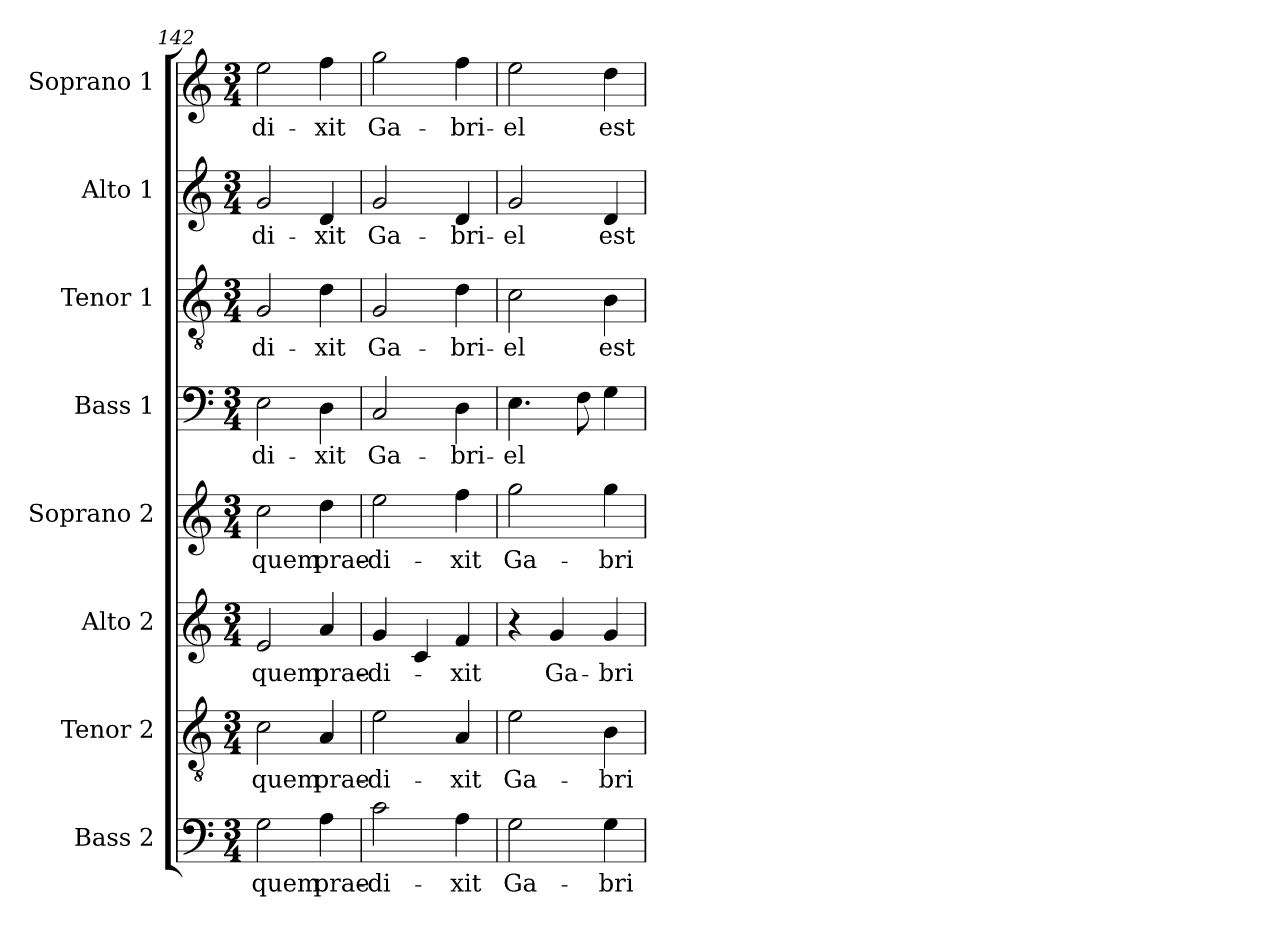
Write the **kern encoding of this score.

**kern	**text	**kern	**text	**kern	**text	**kern	**text	**kern	**text	**kern	**text	**kern	**text	**kern	**text
*part8	*part8	*part7	*part7	*part6	*part6	*part5	*part5	*part4	*part4	*part3	*part3	*part2	*part2	*part1	*part1
*staff8	*staff8	*staff7	*staff7	*staff6	*staff6	*staff5	*staff5	*staff4	*staff4	*staff3	*staff3	*staff2	*staff2	*staff1	*staff1
*I"Bass 2	*	*I"Tenor 2	*	*I"Alto 2	*	*I"Soprano 2	*	*I"Bass 1	*	*I"Tenor 1	*	*I"Alto 1	*	*I"Soprano 1	*
*I'B2	*	*I'T2	*	*I'A2	*	*I'S2	*	*I'B1	*	*I'T1	*	*I'A1	*	*I'S1	*
*clefF4	*	*clefGv2	*	*clefG2	*	*clefG2	*	*clefF4	*	*clefGv2	*	*clefG2	*	*clefG2	*
*	*	*ITrd7c12	*	*	*	*	*	*	*	*ITrd7c12	*	*	*	*	*
*k[]	*	*k[]	*	*k[]	*	*k[]	*	*k[]	*	*k[]	*	*k[]	*	*k[]	*
*C:	*	*C:	*	*C:	*	*C:	*	*C:	*	*C:	*	*C:	*	*C:	*
*M3/4	*	*M3/4	*	*M3/4	*	*M3/4	*	*M3/4	*	*M3/4	*	*M3/4	*	*M3/4	*
=142	=142	=142	=142	=142	=142	=142	=142	=142	=142	=142	=142	=142	=142	=142	=142
!	!LO:LY:b:color=#000000	!	!	!	!	!	!	!	!	!	!	!	!	!	!
!	!	!	!LO:LY:b:color=#000000	!	!	!	!	!	!	!	!	!	!	!	!
!	!	!	!	!	!LO:LY:b:color=#000000	!	!	!	!	!	!	!	!	!	!
!	!	!	!	!	!	!	!LO:LY:b:color=#000000	!	!	!	!	!	!	!	!
!	!	!	!	!	!	!	!	!	!LO:LY:b:color=#000000	!	!	!	!	!	!
!	!	!	!	!	!	!	!	!	!	!	!LO:LY:b:color=#000000	!	!	!	!
!	!	!	!	!	!	!	!	!	!	!	!	!	!LO:LY:b:color=#000000	!	!
!	!	!	!	!	!	!	!	!	!	!	!	!	!	!	!LO:LY:b:color=#000000
2Gi\	quem	2Ci\	quem	2ei/	quem	2cci\	quem	2Ei\	-di-	2GGi/	-di-	2gi/	-di-	2eei\	-di-
!	!LO:LY:b:color=#000000	!	!	!	!	!	!	!	!	!	!	!	!	!	!
!	!	!	!LO:LY:b:color=#000000	!	!	!	!	!	!	!	!	!	!	!	!
!	!	!	!	!	!LO:LY:b:color=#000000	!	!	!	!	!	!	!	!	!	!
!	!	!	!	!	!	!	!LO:LY:b:color=#000000	!	!	!	!	!	!	!	!
!	!	!	!	!	!	!	!	!	!LO:LY:b:color=#000000	!	!	!	!	!	!
!	!	!	!	!	!	!	!	!	!	!	!LO:LY:b:color=#000000	!	!	!	!
!	!	!	!	!	!	!	!	!	!	!	!	!	!LO:LY:b:color=#000000	!	!
!	!	!	!	!	!	!	!	!	!	!	!	!	!	!	!LO:LY:b:color=#000000
4Ai\	prae-	4AAi/	prae-	4ai/	prae-	4ddi\	prae-	4Di\	-xit	4Di\	-xit	4di/	-xit	4ffi\	-xit
=143	=143	=143	=143	=143	=143	=143	=143	=143	=143	=143	=143	=143	=143	=143	=143
!	!LO:LY:b:color=#000000	!	!	!	!	!	!	!	!	!	!	!	!	!	!
!	!	!	!LO:LY:b:color=#000000	!	!	!	!	!	!	!	!	!	!	!	!
!	!	!	!	!	!LO:LY:b:color=#000000	!	!	!	!	!	!	!	!	!	!
!	!	!	!	!	!	!	!LO:LY:b:color=#000000	!	!	!	!	!	!	!	!
!	!	!	!	!	!	!	!	!	!LO:LY:b:color=#000000	!	!	!	!	!	!
!	!	!	!	!	!	!	!	!	!	!	!LO:LY:b:color=#000000	!	!	!	!
!	!	!	!	!	!	!	!	!	!	!	!	!	!LO:LY:b:color=#000000	!	!
!	!	!	!	!	!	!	!	!	!	!	!	!	!	!	!LO:LY:b:color=#000000
2ci\	-di-	2Ei\	-di-	4gi/	-di-	2eei\	-di-	2Ci/	Ga-	2GGi/	Ga-	2gi/	Ga-	2ggi\	Ga-
.	.	.	.	4ci/	.	.	.	.	.	.	.	.	.	.	.
!	!LO:LY:b:color=#000000	!	!	!	!	!	!	!	!	!	!	!	!	!	!
!	!	!	!LO:LY:b:color=#000000	!	!	!	!	!	!	!	!	!	!	!	!
!	!	!	!	!	!LO:LY:b:color=#000000	!	!	!	!	!	!	!	!	!	!
!	!	!	!	!	!	!	!LO:LY:b:color=#000000	!	!	!	!	!	!	!	!
!	!	!	!	!	!	!	!	!	!LO:LY:b:color=#000000	!	!	!	!	!	!
!	!	!	!	!	!	!	!	!	!	!	!LO:LY:b:color=#000000	!	!	!	!
!	!	!	!	!	!	!	!	!	!	!	!	!	!LO:LY:b:color=#000000	!	!
!	!	!	!	!	!	!	!	!	!	!	!	!	!	!	!LO:LY:b:color=#000000
4Ai\	-xit	4AAi/	-xit	4fi/	-xit	4ffi\	-xit	4Di\	-bri-	4Di\	-bri-	4di/	-bri-	4ffi\	-bri-
=144	=144	=144	=144	=144	=144	=144	=144	=144	=144	=144	=144	=144	=144	=144	=144
!	!LO:LY:b:color=#000000	!	!	!	!	!	!	!	!	!	!	!	!	!	!
!	!	!	!LO:LY:b:color=#000000	!	!	!	!	!	!	!	!	!	!	!	!
!	!	!	!	!	!	!	!LO:LY:b:color=#000000	!	!	!	!	!	!	!	!
!	!	!	!	!	!	!	!	!	!LO:LY:b:color=#000000	!	!	!	!	!	!
!	!	!	!	!	!	!	!	!	!	!	!LO:LY:b:color=#000000	!	!	!	!
!	!	!	!	!	!	!	!	!	!	!	!	!	!LO:LY:b:color=#000000	!	!
!	!	!	!	!	!	!	!	!	!	!	!	!	!	!	!LO:LY:b:color=#000000
2Gi\	Ga-	2Ei\	Ga-	4r	.	2ggi\	Ga-	4.Ei\	-el	2Ci\	-el	2gi/	-el	2eei\	-el
!	!	!	!	!	!LO:LY:b:color=#000000	!	!	!	!	!	!	!	!	!	!
.	.	.	.	4gi/	Ga-	.	.	.	.	.	.	.	.	.	.
.	.	.	.	.	.	.	.	8Fi\	.	.	.	.	.	.	.
!	!LO:LY:b:color=#000000	!	!	!	!	!	!	!	!	!	!	!	!	!	!
!	!	!	!LO:LY:b:color=#000000	!	!	!	!	!	!	!	!	!	!	!	!
!	!	!	!	!	!LO:LY:b:color=#000000	!	!	!	!	!	!	!	!	!	!
!	!	!	!	!	!	!	!LO:LY:b:color=#000000	!	!	!	!	!	!	!	!
!	!	!	!	!	!	!	!	!	!	!	!LO:LY:b:color=#000000	!	!	!	!
!	!	!	!	!	!	!	!	!	!	!	!	!	!LO:LY:b:color=#000000	!	!
!	!	!	!	!	!	!	!	!	!	!	!	!	!	!	!LO:LY:b:color=#000000
4Gi\	-bri-	4BBi\	-bri-	4gi/	-bri-	4ggi\	-bri-	4Gi\	.	4BBi\	est	4di/	est	4ddi\	est
=	=	=	=	=	=	=	=	=	=	=	=	=	=	=	=
*-	*-	*-	*-	*-	*-	*-	*-	*-	*-	*-	*-	*-	*-	*-	*-
